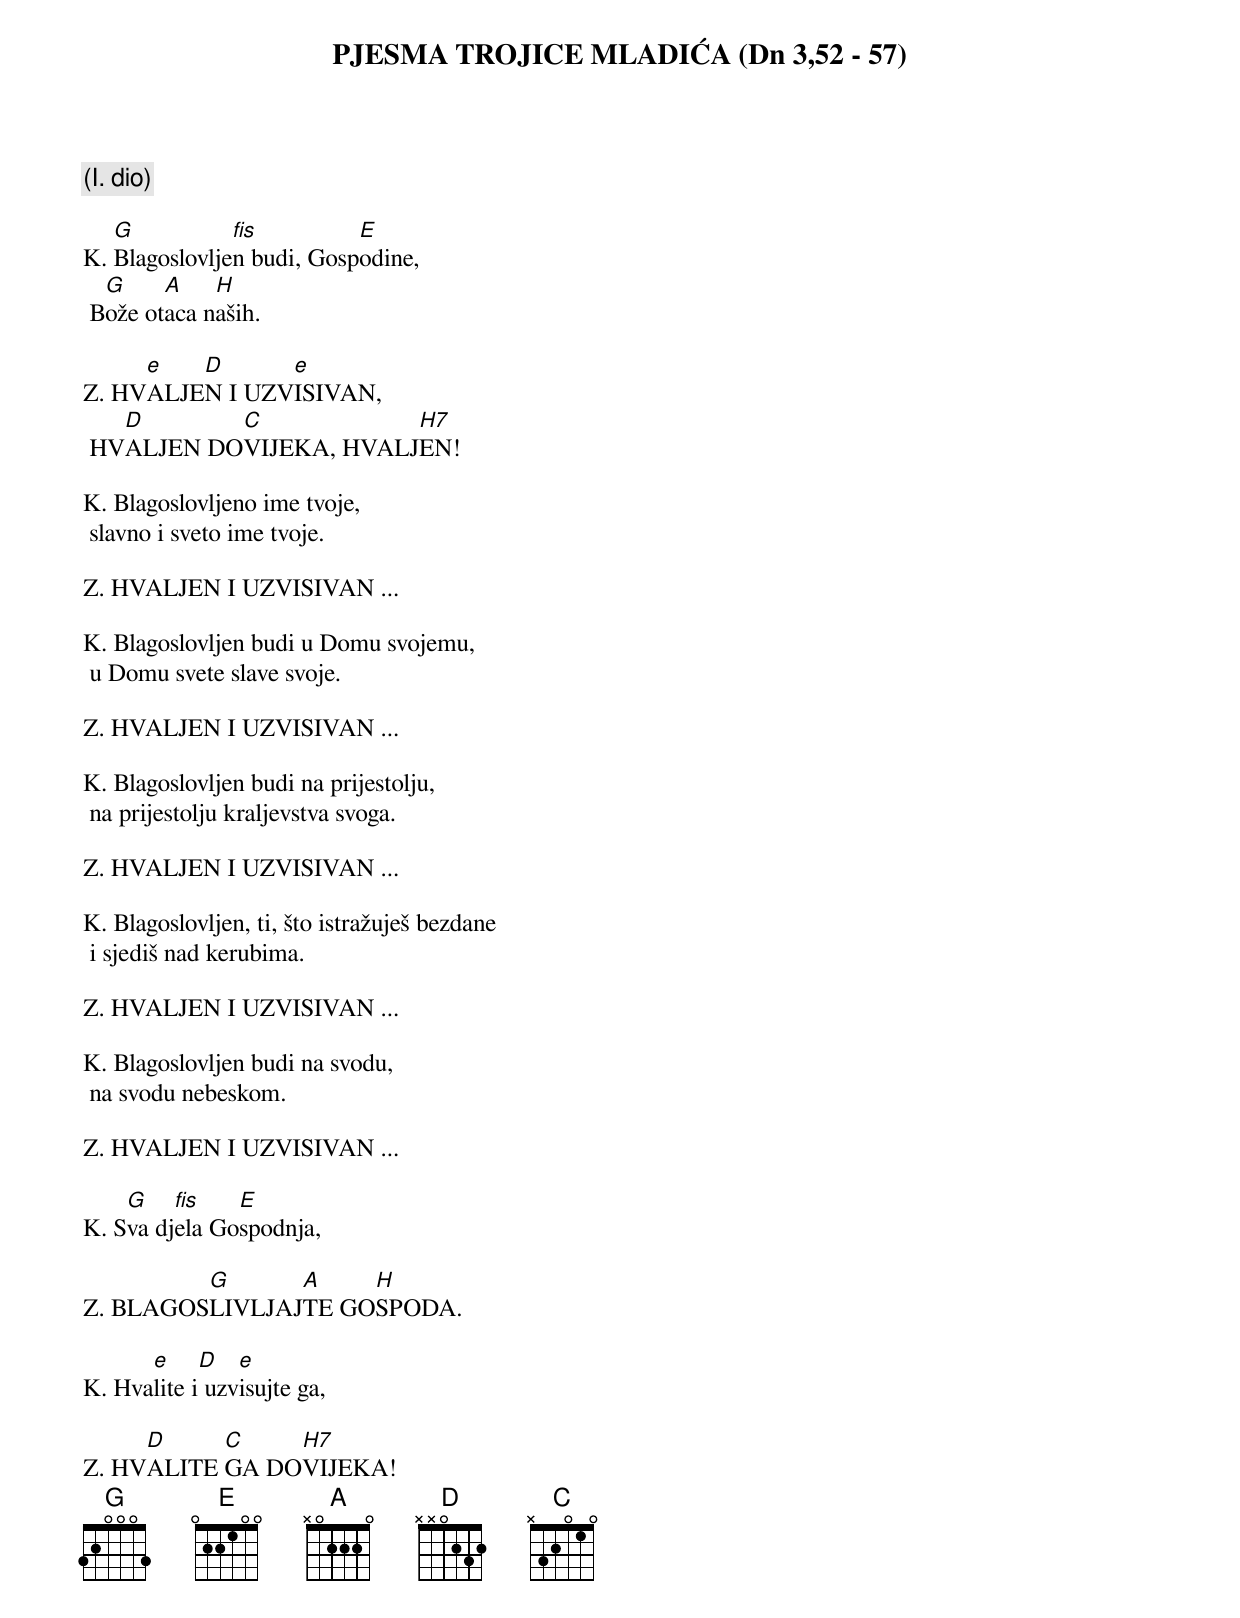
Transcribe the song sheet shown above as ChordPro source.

{title: PJESMA TROJICE MLADIĆA (Dn 3,52 - 57)}

{comment: (I. dio)}

K.	[G]Blagoslovlje[fis]n budi, Gosp[E]odine,
	B[G]ože ot[A]aca n[H]aših.

Z.	HV[e]ALJE[D]N I UZV[e]ISIVAN,
	HV[D]ALJEN DO[C]VIJEKA, HVALJ[H7]EN!

K.	Blagoslovljeno ime tvoje,
	slavno i sveto ime tvoje.

Z.	HVALJEN I UZVISIVAN ...

K.	Blagoslovljen budi u Domu svojemu,
	u Domu svete slave svoje.

Z.	HVALJEN I UZVISIVAN ...

K.	Blagoslovljen budi na prijestolju,
	na prijestolju kraljevstva svoga.

Z.	HVALJEN I UZVISIVAN ...

K.	Blagoslovljen, ti, što istražuješ bezdane
	i sjediš nad kerubima.

Z.	HVALJEN I UZVISIVAN ...

K.	Blagoslovljen budi na svodu,
	na svodu nebeskom.

Z.	HVALJEN I UZVISIVAN ...

K.	S[G]va dj[fis]ela Go[E]spodnja,

Z.	BLAGOS[G]LIVLJAJ[A]TE GO[H]SPODA.

K.	Hva[e]lite i[D] uzv[e]isujte ga,

Z.	HV[D]ALITE [C]GA DO[H7]VIJEKA!
